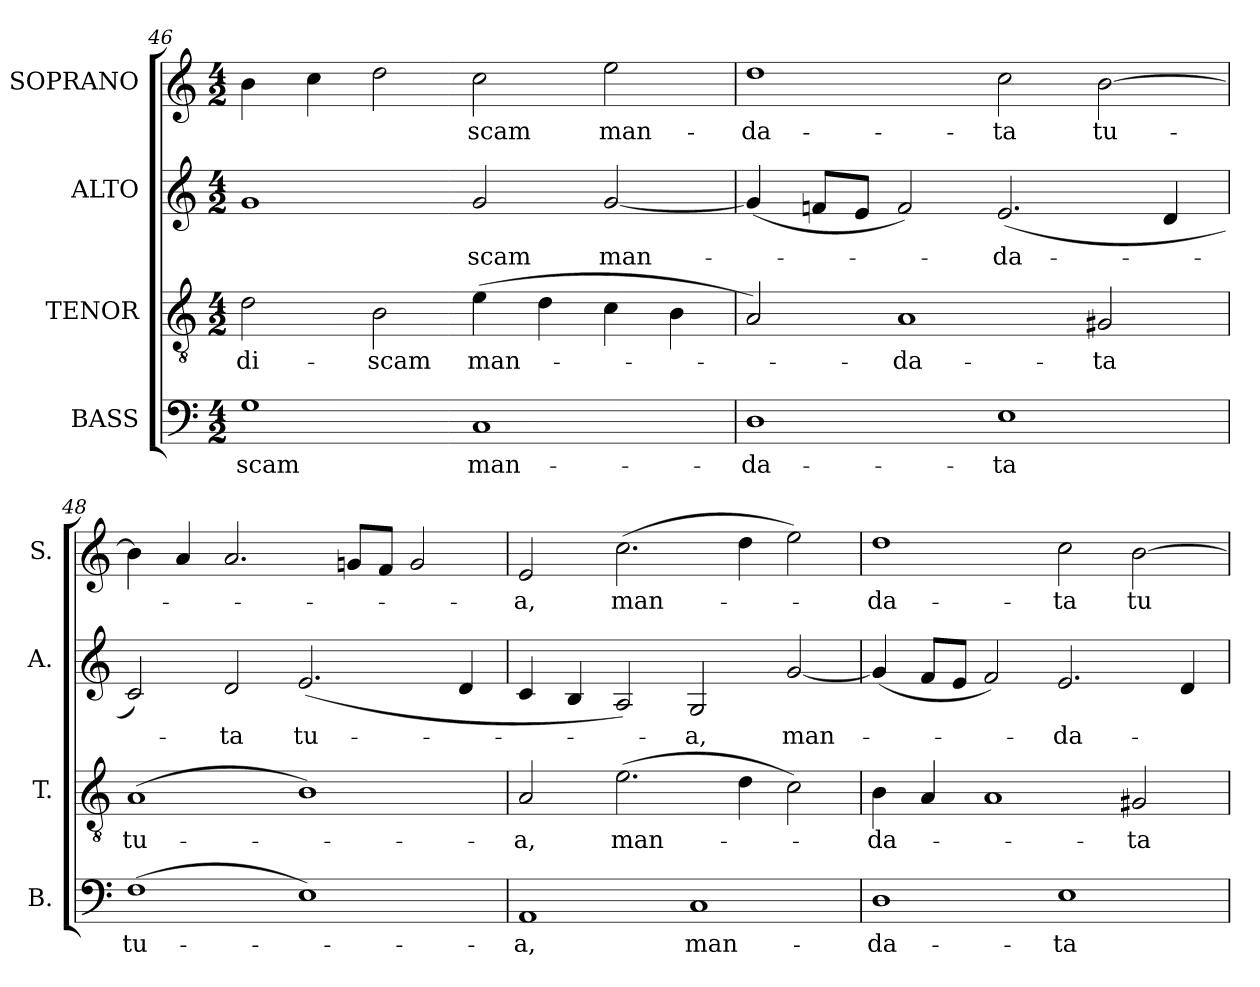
**kern	**text	**kern	**text	**kern	**text	**kern	**text
*part4	*part4	*part3	*part3	*part2	*part2	*part1	*part1
*staff4	*staff4	*staff3	*staff3	*staff2	*staff2	*staff1	*staff1
*I"BASS	*	*I"TENOR	*	*I"ALTO	*	*I"SOPRANO	*
*I'B.	*	*I'T.	*	*I'A.	*	*I'S.	*
*clefF4	*	*clefGv2	*	*clefG2	*	*clefG2	*
*	*	*ITrd7c12	*	*	*	*	*
*k[]	*	*k[]	*	*k[]	*	*k[]	*
*C:	*	*C:	*	*C:	*	*C:	*
*M4/2	*	*M4/2	*	*M4/2	*	*M4/2	*
=46	=46	=46	=46	=46	=46	=46	=46
!	!LO:LY:b:color=#000000	!	!	!	!	!	!
!	!	!	!LO:LY:b:color=#000000	!	!	!	!
1Gi	-scam	2Di\	di-	1gi	.	4bi\	.
.	.	.	.	.	.	4cci\	.
!	!	!	!LO:LY:b:color=#000000	!	!	!	!
.	.	2BBi\	-scam	.	.	2ddi\	.
!	!LO:LY:b:color=#000000	!	!	!	!	!	!
!	!	!	!LO:LY:b:color=#000000	!	!	!	!
!	!	!	!	!	!LO:LY:b:color=#000000	!	!
!	!	!	!	!	!	!	!LO:LY:b:color=#000000
1Ci	man-	(4Ei\	man-	2gi/	-scam	2cci\	-scam
.	.	4Di\	.	.	.	.	.
!	!	!	!	!	!LO:LY:b:color=#000000	!	!
!	!	!	!	!	!	!	!LO:LY:b:color=#000000
.	.	4Ci\	.	[2gi/	man-	2eei\	man-
.	.	4BBi\	.	.	.	.	.
!!LO:LB:g=z
=47	=47	=47	=47	=47	=47	=47	=47
!	!LO:LY:b:color=#000000	!	!	!	!	!	!
!	!	!	!	!	!	!	!LO:LY:b:color=#000000
1Di	-da-	2AAi/)	.	(4gi/]	.	1ddi	-da-
.	.	.	.	8fni/L	.	.	.
.	.	.	.	8ei/J	.	.	.
!	!	!	!LO:LY:b:color=#000000	!	!	!	!
.	.	1AAi	-da-	2fi/)	.	.	.
!	!LO:LY:b:color=#000000	!	!	!	!	!	!
!	!	!	!	!	!LO:LY:b:color=#000000	!	!
!	!	!	!	!	!	!	!LO:LY:b:color=#000000
1Ei	-ta	.	.	(2.ei/	-da-	2cci\	-ta
!	!	!	!LO:LY:b:color=#000000	!	!	!	!
!	!	!	!	!	!	!	!LO:LY:b:color=#000000
.	.	2GG#Xi/	-ta	.	.	[2bi\	tu-
.	.	.	.	4di/	.	.	.
=48	=48	=48	=48	=48	=48	=48	=48
!	!LO:LY:b:color=#000000	!	!	!	!	!	!
!	!	!	!LO:LY:b:color=#000000	!	!	!	!
(1Fi	tu-	(1AAi	tu-	2ci/)	.	4bi\]	.
.	.	.	.	.	.	4ai/	.
!	!	!	!	!	!LO:LY:b:color=#000000	!	!
.	.	.	.	2di/	-ta	2.ai/	.
!	!	!	!	!	!LO:LY:b:color=#000000	!	!
1Ei)	.	1BBi)	.	(2.ei/	tu-	.	.
.	.	.	.	.	.	8gni/L	.
.	.	.	.	.	.	8fi/J	.
.	.	.	.	.	.	2gi/	.
.	.	.	.	4di/	.	.	.
=49	=49	=49	=49	=49	=49	=49	=49
!	!LO:LY:b:color=#000000	!	!	!	!	!	!
!	!	!	!LO:LY:b:color=#000000	!	!	!	!
!	!	!	!	!	!	!	!LO:LY:b:color=#000000
1AAi	-a,	2AAi/	-a,	4ci/	.	2ei/	-a,
.	.	.	.	4Bi/	.	.	.
!	!	!	!LO:LY:b:color=#000000	!	!	!	!
!	!	!	!	!	!	!	!LO:LY:b:color=#000000
.	.	(2.Ei\	man-	2Ai/)	.	(2.cci\	man-
!	!LO:LY:b:color=#000000	!	!	!	!	!	!
!	!	!	!	!	!LO:LY:b:color=#000000	!	!
1Ci	man-	.	.	2Gi/	-a,	.	.
.	.	4Di\	.	.	.	4ddi\	.
!	!	!	!	!	!LO:LY:b:color=#000000	!	!
.	.	2Ci\)	.	[2gi/	man-	2eei\)	.
=50	=50	=50	=50	=50	=50	=50	=50
!	!LO:LY:b:color=#000000	!	!	!	!	!	!
!	!	!	!LO:LY:b:color=#000000	!	!	!	!
!	!	!	!	!	!	!	!LO:LY:b:color=#000000
1Di	-da-	4BBi\	-da-	(4gi/]	.	1ddi	-da-
.	.	4AAi/	.	8fi/L	.	.	.
.	.	.	.	8ei/J	.	.	.
.	.	1AAi	.	2fi/)	.	.	.
!	!LO:LY:b:color=#000000	!	!	!	!	!	!
!	!	!	!	!	!LO:LY:b:color=#000000	!	!
!	!	!	!	!	!	!	!LO:LY:b:color=#000000
1Ei	-ta	.	.	2.ei/	-da-	2cci\	-ta
!	!	!	!LO:LY:b:color=#000000	!	!	!	!
!	!	!	!	!	!	!	!LO:LY:b:color=#000000
.	.	2GG#Xi/	-ta	.	.	[2bi\	tu-
.	.	.	.	4di/	.	.	.
=	=	=	=	=	=	=	=
*-	*-	*-	*-	*-	*-	*-	*-
